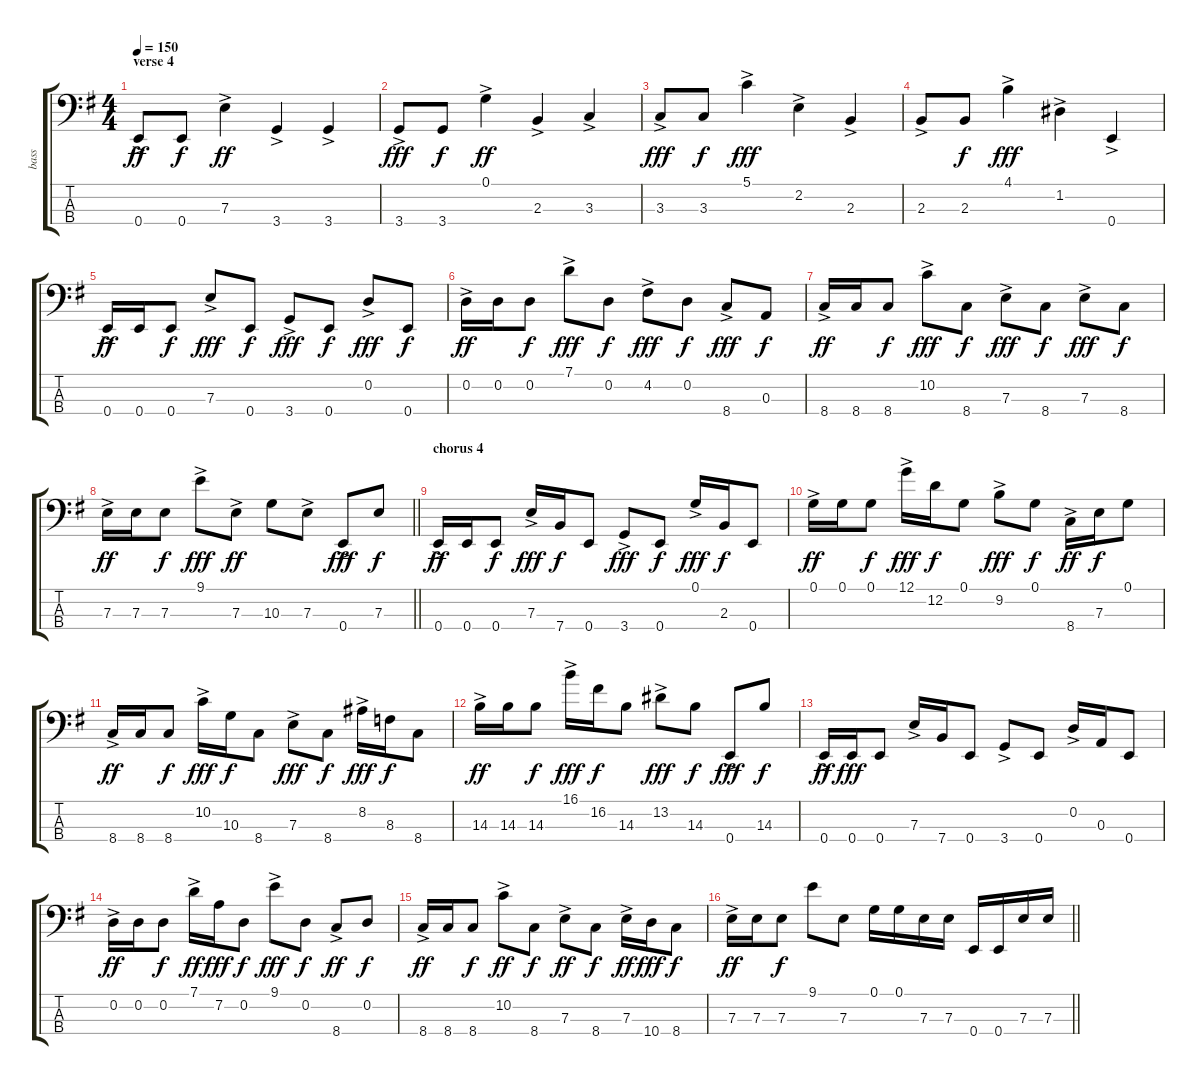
\track ("bass" "bass") {instrument electricbassfinger}
\staff {score tabs}
\tuning (G2 D2 A1 E1) {hide}
\ts (4 4)
\section ("" "verse 4")
\tempo 150
\clef f4
\ks eminor
0.4{ac}.8{dy ff instrument electricbasspick} 0.4.8{dy f} 7.3{ac}.4{dy ff} 3.4{ac}.4 3.4{ac}.4 |
3.4{ac}.8{dy fff} 3.4.8{dy f} 0.1{ac}.4{dy ff} 2.3{ac}.4 3.3{ac}.4 |
3.3{ac}.8{dy fff} 3.3.8{dy f} 5.1{ac}.4{dy fff} 2.2{ac}.4 2.3{ac}.4 |
2.3{ac}.8 2.3.8{dy f} 4.1{ac}.4{dy fff} 1.2{ac}.4 0.4{ac}.4 |
0.4{ac}.16{dy ff} 0.4.16 0.4.8{dy f} 7.3{ac}.8{dy fff} 0.4.8{dy f} 3.4{ac}.8{dy fff} 0.4.8{dy f} 0.2{ac}.8{dy fff} 0.4.8{dy f} |
0.2{ac}.16{dy ff} 0.2.16 0.2.8{dy f} 7.1{ac}.8{dy fff} 0.2.8{dy f} 4.2{ac}.8{dy fff} 0.2.8{dy f} 8.4{ac}.8{dy fff} 0.3.8{dy f} |
8.4{ac}.16{dy ff} 8.4.16 8.4.8{dy f} 10.2{ac}.8{dy fff} 8.4.8{dy f} 7.3{ac}.8{dy fff} 8.4.8{dy f} 7.3{ac}.8{dy fff} 8.4.8{dy f} |
\barLineRight lightlight
7.3{ac}.16{dy ff} 7.3.16 7.3.8{dy f} 9.1{ac}.8{dy fff} 7.3{ac}.8{dy ff} 10.3.8 7.3{ac}.8 0.4{ac}.8{dy fff} 7.3.8{dy f} |
\section ("" "chorus 4")
0.4{ac}.16{dy ff} 0.4.16 0.4.8{dy f} 7.3{ac}.16{dy fff} 7.4.16{dy f} 0.4.8 3.4{ac}.8{dy fff} 0.4.8{dy f} 0.1{ac}.16{dy fff} 2.3.16{dy f} 0.4.8 |
0.1{ac}.16{dy ff} 0.1.16 0.1.8{dy f} 12.1{ac}.16{dy fff} 12.2.16{dy f} 0.1.8 9.2{ac}.8{dy fff} 0.1.8{dy f} 8.4{ac}.16{dy ff} 7.3.16{dy f} 0.1.8 |
8.4{ac}.16{dy ff} 8.4.16 8.4.8{dy f} 10.2{ac}.16{dy fff} 10.3.16{dy f} 8.4.8 7.3{ac}.8{dy fff} 8.4.8{dy f} 8.2{ac}.16{dy fff} 8.3.16{dy f} 8.4.8 |
14.3{ac}.16{dy ff} 14.3.16 14.3.8{dy f} 16.1{ac}.16{dy fff} 16.2.16{dy f} 14.3.8 13.2{ac}.8{dy fff} 14.3.8{dy f} 0.4{ac}.8{dy fff} 14.3.8{dy f} |
0.4{ac}.16{dy ff} 0.4.16{dy fff} 0.4.8 7.3{ac}.16 7.4.16 0.4.8 3.4{ac}.8 0.4.8 0.2{ac}.16 0.3.16 0.4.8 |
0.2{ac}.16{dy ff} 0.2.16 0.2.8{dy f} 7.1{ac}.16{dy ff} 7.2.16{dy fff} 0.2.8{dy f} 9.1{ac}.8{dy fff} 0.2.8{dy f} 8.4{ac}.8{dy ff} 0.2.8{dy f} |
8.4{ac}.16{dy ff} 8.4.16 8.4.8{dy f} 10.2{ac}.8{dy ff} 8.4.8{dy f} 7.3{ac}.8{dy ff} 8.4.8{dy f} 7.3{ac}.16{dy ff} 10.4.16{dy fff} 8.4.8{dy f} |
\barLineRight lightlight
7.3{ac}.16{dy ff} 7.3.16 7.3.8{dy f} 9.1.8 7.3.8 0.1.16 0.1.16 7.3.16 7.3.16 0.4.16 0.4.16 7.3.16 7.3.16
